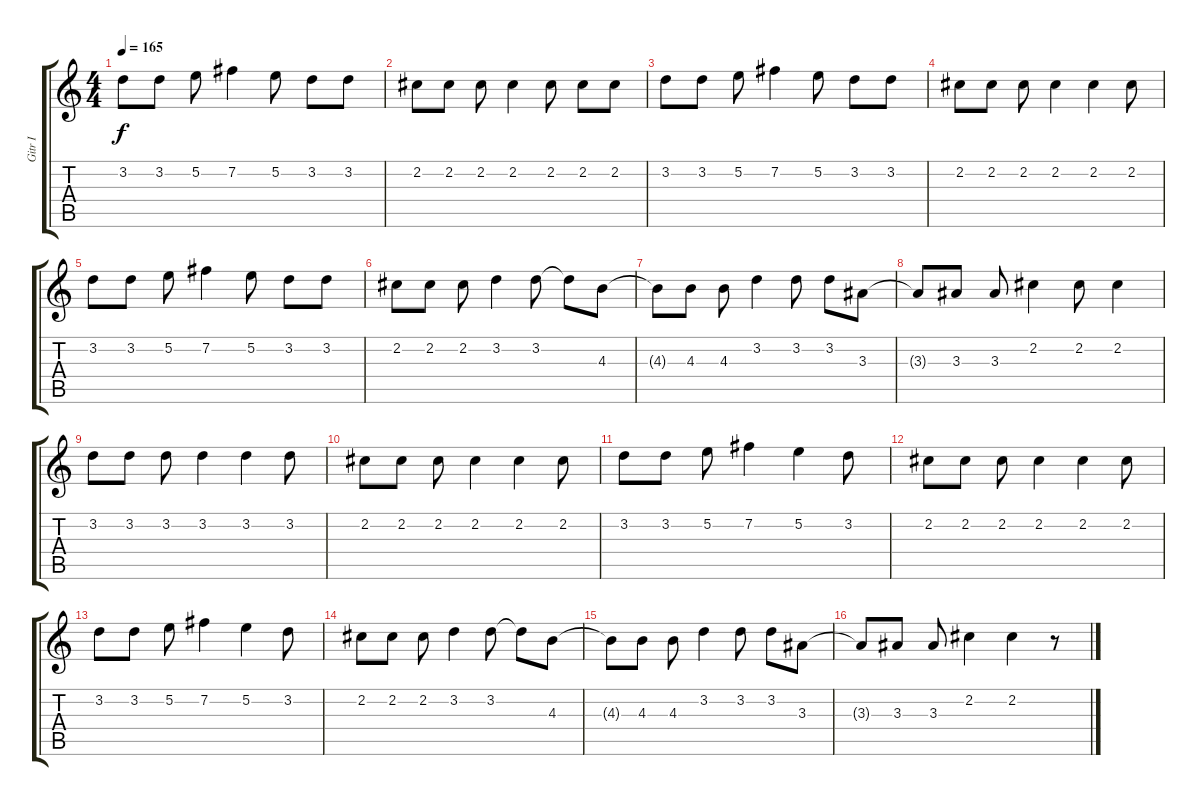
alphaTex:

\track ("Gitr I" "Gitr I") {instrument distortionguitar}
\staff {score tabs}
\tuning (E4 B3 G3 D3 A2 E2) {hide}
\ts (4 4)
\tempo 165
\clef g2
\ks c
3.2.8{dy f} 3.2.8 5.2.8 7.2.4 5.2.8 3.2.8 3.2.8 |
2.2.8 2.2.8 2.2.8 2.2.4 2.2.8 2.2.8 2.2.8 |
3.2.8 3.2.8 5.2.8 7.2.4 5.2.8 3.2.8 3.2.8 |
2.2.8 2.2.8 2.2.8 2.2.4 2.2.4 2.2.8 |
3.2.8 3.2.8 5.2.8 7.2.4 5.2.8 3.2.8 3.2.8 |
2.2.8 2.2.8 2.2.8 3.2.4 3.2.8 3.2{t}.8 4.3.8 |
4.3{t}.8 4.3.8 4.3.8 3.2.4 3.2.8 3.2.8 3.3.8 |
3.3{t}.8 3.3.8 3.3.8 2.2.4 2.2.8 2.2.4 |
3.2.8 3.2.8 3.2.8 3.2.4 3.2.4 3.2.8 |
2.2.8 2.2.8 2.2.8 2.2.4 2.2.4 2.2.8 |
3.2.8 3.2.8 5.2.8 7.2.4 5.2.4 3.2.8 |
2.2.8 2.2.8 2.2.8 2.2.4 2.2.4 2.2.8 |
3.2.8 3.2.8 5.2.8 7.2.4 5.2.4 3.2.8 |
2.2.8 2.2.8 2.2.8 3.2.4 3.2.8 3.2{t}.8 4.3.8 |
4.3{t}.8 4.3.8 4.3.8 3.2.4 3.2.8 3.2.8 3.3.8 |
3.3{t}.8 3.3.8 3.3.8 2.2.4 2.2.4 r.8
